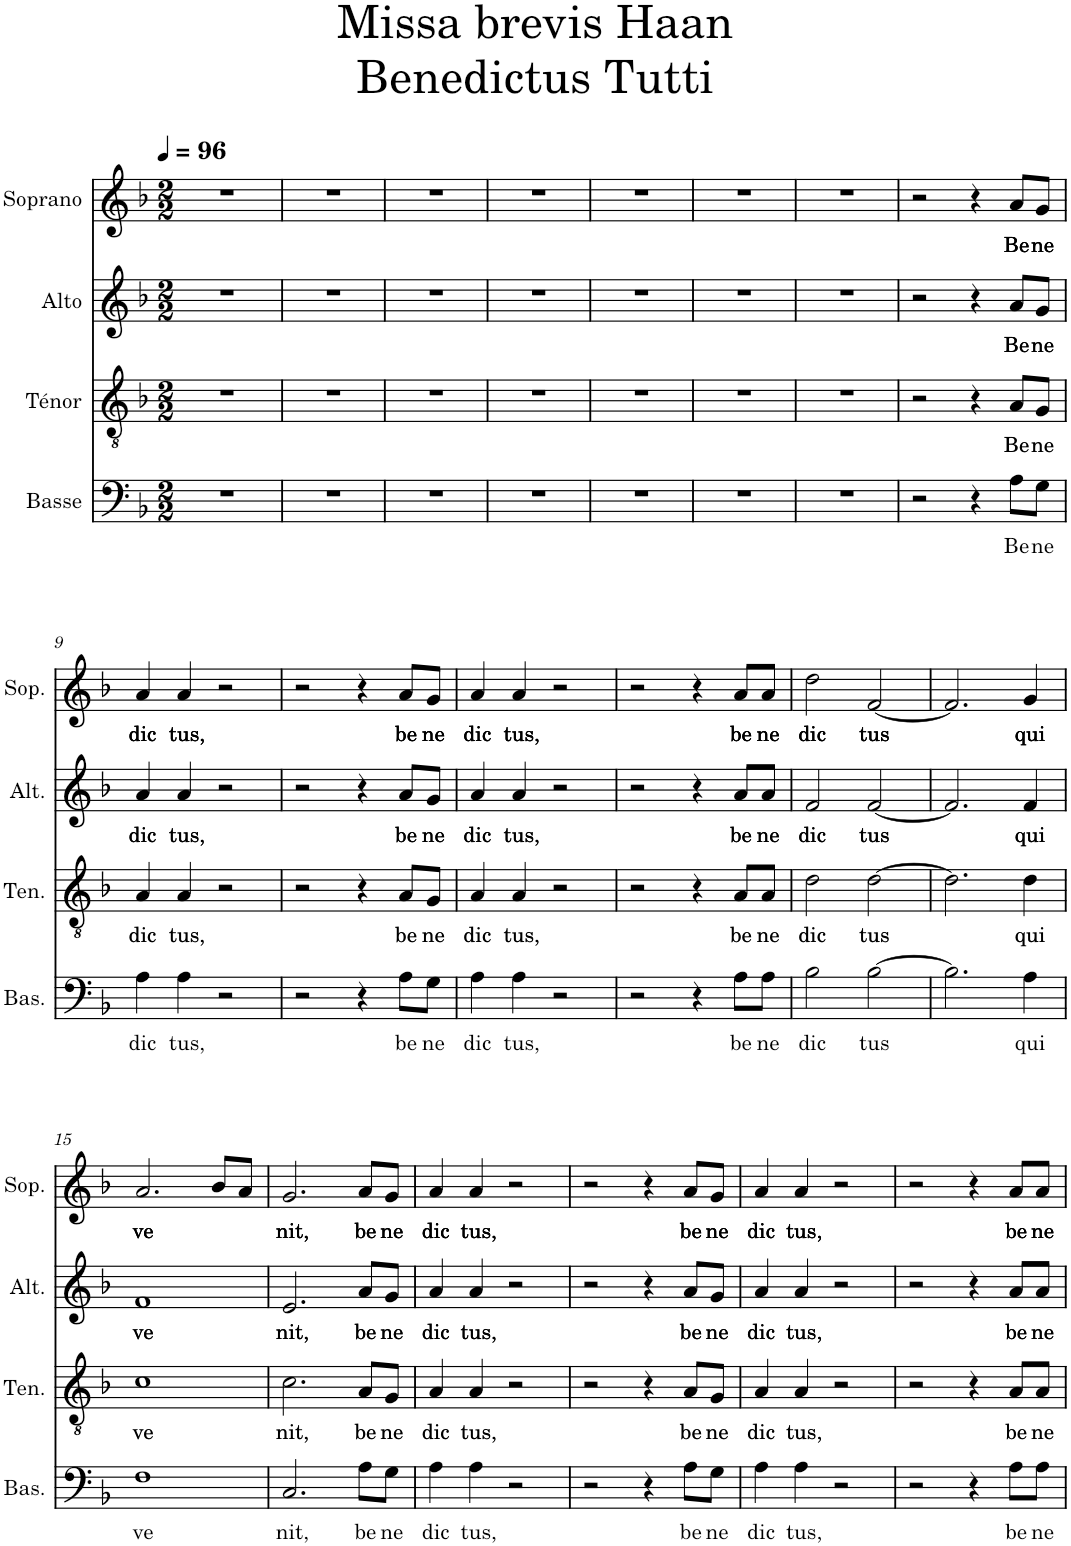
**kern	**text	**kern	**text	**kern	**text	**kern	**text
*part4	*part4	*part3	*part3	*part2	*part2	*part1	*part1
*staff4	*staff4	*staff3	*staff3	*staff2	*staff2	*staff1	*staff1
*I"Basse	*	*I"Ténor	*	*I"Alto	*	*I"Soprano	*
*I'Bas.	*	*	*	*I'Alt.	*	*I'Sop.	*
*clefF4	*	*clefGv2	*	*clefG2	*	*clefG2	*
*k[b-]	*	*k[b-]	*	*k[b-]	*	*k[b-]	*
*M2/2	*	*M2/2	*	*M2/2	*	*M2/2	*
*MM96	*	*MM96	*	*MM96	*	*MM96	*
=1	=1	=1	=1	=1	=1	=1	=1
1r	.	1r	.	1r	.	1r	.
=2	=2	=2	=2	=2	=2	=2	=2
1r	.	1r	.	1r	.	1r	.
=3	=3	=3	=3	=3	=3	=3	=3
1r	.	1r	.	1r	.	1r	.
=4	=4	=4	=4	=4	=4	=4	=4
1r	.	1r	.	1r	.	1r	.
=5	=5	=5	=5	=5	=5	=5	=5
1r	.	1r	.	1r	.	1r	.
=6	=6	=6	=6	=6	=6	=6	=6
1r	.	1r	.	1r	.	1r	.
=7	=7	=7	=7	=7	=7	=7	=7
1r	.	1r	.	1r	.	1r	.
=8	=8	=8	=8	=8	=8	=8	=8
2r	.	2r	.	2r	.	2r	.
4r	.	4r	.	4r	.	4r	.
!	!LO:LY:b	!	!LO:LY:b	!	!LO:LY:b	!	!LO:LY:b
8A\L	Be	8A/L	Be	8a/L	Be	8a/L	Be
!	!LO:LY:b	!	!LO:LY:b	!	!LO:LY:b	!	!LO:LY:b
8G\J	ne	8G/J	ne	8g/J	ne	8g/J	ne
!!LO:LB:g=z
=9	=9	=9	=9	=9	=9	=9	=9
!	!LO:LY:b	!	!LO:LY:b	!	!LO:LY:b	!	!LO:LY:b
4A\	dic	4A/	dic	4a/	dic	4a/	dic
!	!LO:LY:b	!	!LO:LY:b	!	!LO:LY:b	!	!LO:LY:b
4A\	tus,	4A/	tus,	4a/	tus,	4a/	tus,
2r	.	2r	.	2r	.	2r	.
=10	=10	=10	=10	=10	=10	=10	=10
2r	.	2r	.	2r	.	2r	.
4r	.	4r	.	4r	.	4r	.
!	!LO:LY:b	!	!LO:LY:b	!	!LO:LY:b	!	!LO:LY:b
8A\L	be	8A/L	be	8a/L	be	8a/L	be
!	!LO:LY:b	!	!LO:LY:b	!	!LO:LY:b	!	!LO:LY:b
8G\J	ne	8G/J	ne	8g/J	ne	8g/J	ne
=11	=11	=11	=11	=11	=11	=11	=11
!	!LO:LY:b	!	!LO:LY:b	!	!LO:LY:b	!	!LO:LY:b
4A\	dic	4A/	dic	4a/	dic	4a/	dic
!	!LO:LY:b	!	!LO:LY:b	!	!LO:LY:b	!	!LO:LY:b
4A\	tus,	4A/	tus,	4a/	tus,	4a/	tus,
2r	.	2r	.	2r	.	2r	.
=12	=12	=12	=12	=12	=12	=12	=12
2r	.	2r	.	2r	.	2r	.
4r	.	4r	.	4r	.	4r	.
!	!LO:LY:b	!	!LO:LY:b	!	!LO:LY:b	!	!LO:LY:b
8A\L	be	8A/L	be	8a/L	be	8a/L	be
!	!LO:LY:b	!	!LO:LY:b	!	!LO:LY:b	!	!LO:LY:b
8A\J	ne	8A/J	ne	8a/J	ne	8a/J	ne
=13	=13	=13	=13	=13	=13	=13	=13
!	!LO:LY:b	!	!LO:LY:b	!	!LO:LY:b	!	!LO:LY:b
2B-\	dic	2d\	dic	2f/	dic	2dd\	dic
!	!LO:LY:b	!	!LO:LY:b	!	!LO:LY:b	!	!LO:LY:b
[2B-\	tus	[2d\	tus	[2f/	tus	[2f/	tus
=14	=14	=14	=14	=14	=14	=14	=14
2.B-\]	.	2.d\]	.	2.f/]	.	2.f/]	.
!	!LO:LY:b	!	!LO:LY:b	!	!LO:LY:b	!	!LO:LY:b
4A\	qui	4d\	qui	4f/	qui	4g/	qui
!!LO:LB:g=z
=15	=15	=15	=15	=15	=15	=15	=15
!	!LO:LY:b	!	!LO:LY:b	!	!LO:LY:b	!	!LO:LY:b
1F	ve	1c	ve	1f	ve	2.a/	ve
.	.	.	.	.	.	8b-/L	.
.	.	.	.	.	.	8a/J	.
=16	=16	=16	=16	=16	=16	=16	=16
!	!LO:LY:b	!	!LO:LY:b	!	!LO:LY:b	!	!LO:LY:b
2.C/	nit,	2.c\	nit,	2.e/	nit,	2.g/	nit,
!	!LO:LY:b	!	!LO:LY:b	!	!LO:LY:b	!	!LO:LY:b
8A\L	be	8A/L	be	8a/L	be	8a/L	be
!	!LO:LY:b	!	!LO:LY:b	!	!LO:LY:b	!	!LO:LY:b
8G\J	ne	8G/J	ne	8g/J	ne	8g/J	ne
=17	=17	=17	=17	=17	=17	=17	=17
!	!LO:LY:b	!	!LO:LY:b	!	!LO:LY:b	!	!LO:LY:b
4A\	dic	4A/	dic	4a/	dic	4a/	dic
!	!LO:LY:b	!	!LO:LY:b	!	!LO:LY:b	!	!LO:LY:b
4A\	tus,	4A/	tus,	4a/	tus,	4a/	tus,
2r	.	2r	.	2r	.	2r	.
=18	=18	=18	=18	=18	=18	=18	=18
2r	.	2r	.	2r	.	2r	.
4r	.	4r	.	4r	.	4r	.
!	!LO:LY:b	!	!LO:LY:b	!	!LO:LY:b	!	!LO:LY:b
8A\L	be	8A/L	be	8a/L	be	8a/L	be
!	!LO:LY:b	!	!LO:LY:b	!	!LO:LY:b	!	!LO:LY:b
8G\J	ne	8G/J	ne	8g/J	ne	8g/J	ne
=19	=19	=19	=19	=19	=19	=19	=19
!	!LO:LY:b	!	!LO:LY:b	!	!LO:LY:b	!	!LO:LY:b
4A\	dic	4A/	dic	4a/	dic	4a/	dic
!	!LO:LY:b	!	!LO:LY:b	!	!LO:LY:b	!	!LO:LY:b
4A\	tus,	4A/	tus,	4a/	tus,	4a/	tus,
2r	.	2r	.	2r	.	2r	.
=20	=20	=20	=20	=20	=20	=20	=20
2r	.	2r	.	2r	.	2r	.
4r	.	4r	.	4r	.	4r	.
!	!LO:LY:b	!	!LO:LY:b	!	!LO:LY:b	!	!LO:LY:b
8A\L	be	8A/L	be	8a/L	be	8a/L	be
!	!LO:LY:b	!	!LO:LY:b	!	!LO:LY:b	!	!LO:LY:b
8A\J	ne	8A/J	ne	8a/J	ne	8a/J	ne
=	=	=	=	=	=	=	=
*-	*-	*-	*-	*-	*-	*-	*-
